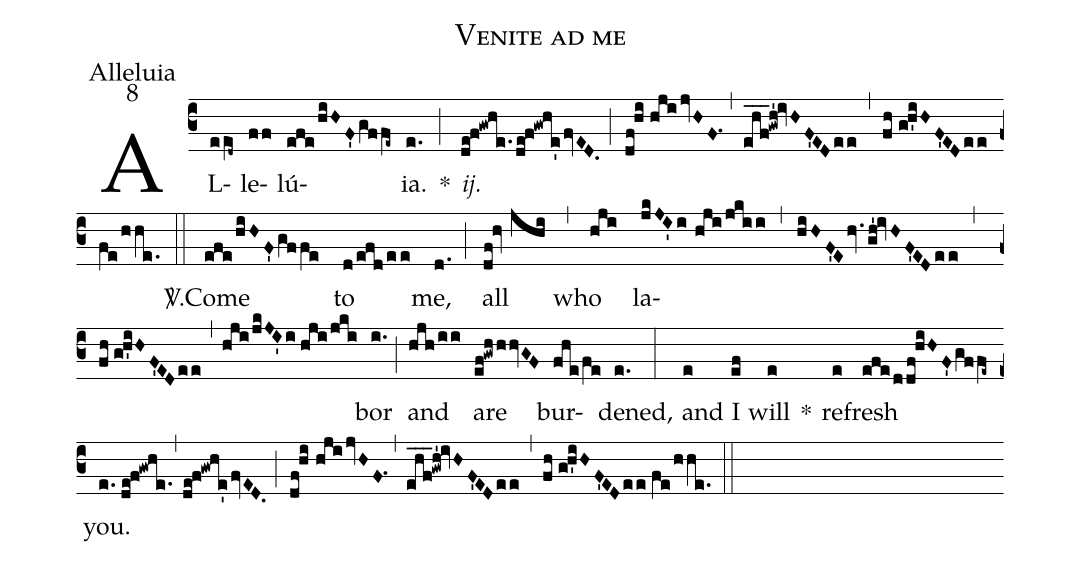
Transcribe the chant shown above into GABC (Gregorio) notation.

name:Venite ad me;
office-part:Alleluia;
mode:8;
%%
(c3) AL(ee[ll:1]d~)le(ff)lú(efe/hiHF'gffe~){ia}.(e.) *(;) <i>ij.</i>(de!f!gwhe./de!f!gwhe'fvED.) (;) (df!hi//hjijvHF.1) (,) (ehf___!gwh'!ivHF'EDee) (,) (fh//gh'iHF'EDee//fe/hhe.) (::) <sp>V/</sp>.Come(efe/hiHF'gffe) to(d/efd/ee) me,(d.) (;) all(df!hv//jhi) (,) who(hji) la(jkJI'i//hji/jkii)(,)(hiHF'Ehv.gh'!ivHF'EDee)(,)(fh//gh'iHF'EDee)(,)(hji/jkJI'i//hji/jki)bor(i.) (;) and(hjh/ii) are(ef!gwhhhvGF) bur(fhe/fe)dened,(e.) (:) and(e) I(ef) will(e) *() re(e)fresh(efeddf!hiHF'gffe~) you.(e.//de!f!gwhe.,de!f!gwhe'fvED.) (;) (df!hi/!/!hjijvHF.1) (,) (ehf___!gwh'!ivHF'EDee) (,) (fh//gh'iHF'EDee//fe/hhe.) (::)
